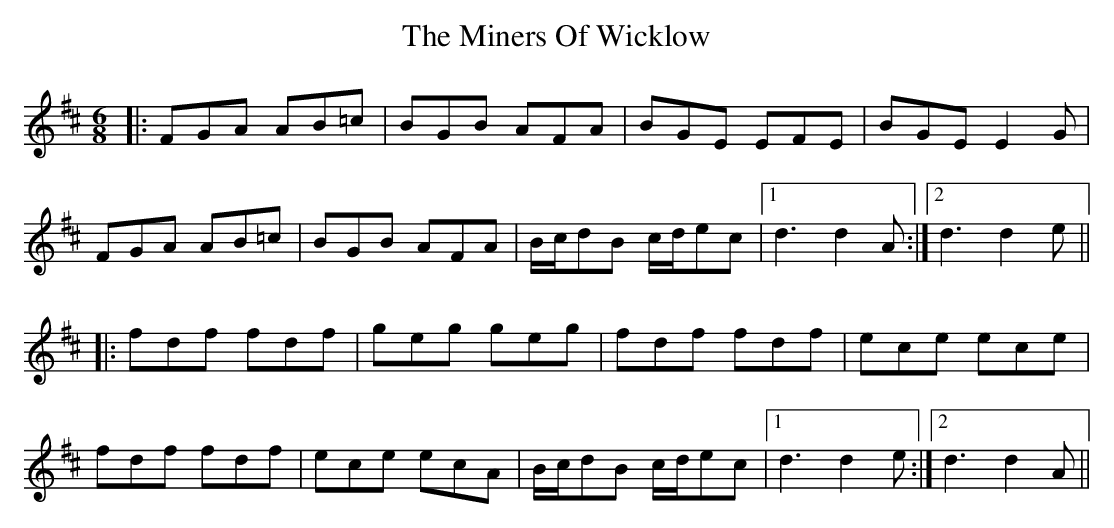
X:1
T: The Miners Of Wicklow
M: 6/8
L: 1/8
K: Dmaj
|:FGA AB=c|BGB AFA|BGE EFE|BGE E2G|
FGA AB=c|BGB AFA|B/c/dB c/d/ec|1 d3 d2 A:|2 d3 d2 e||
|:fdf fdf|geg geg|fdf fdf|ece ece|
fdf fdf|ece ecA|B/c/dB c/d/ec|1 d3 d2 e:|2 d3 d2 A||
